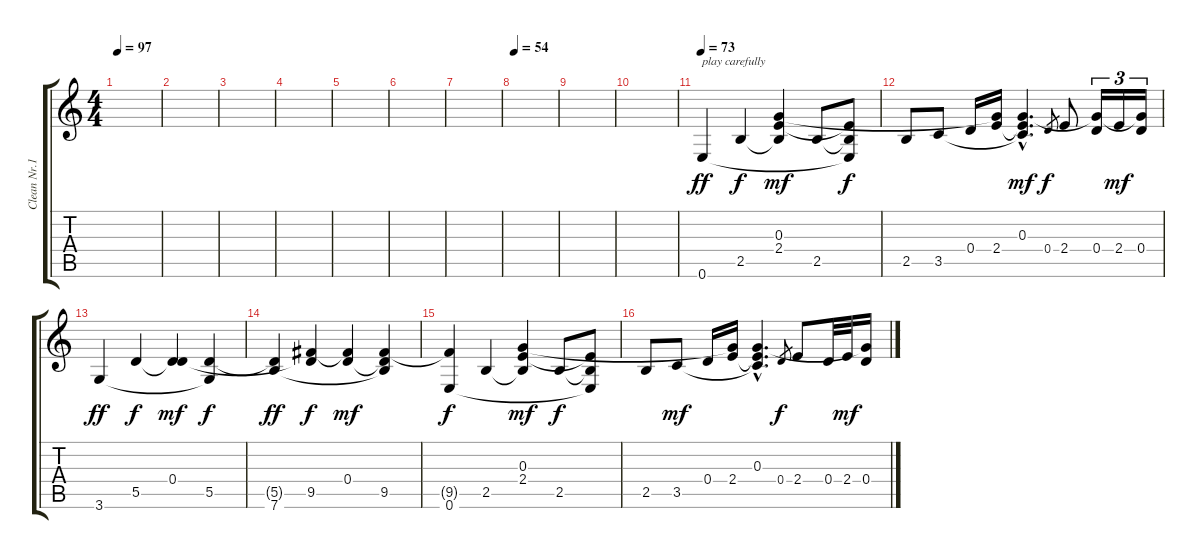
\track ("Clean Nr.1" "Clean Nr.1") {instrument electricguitarjazz}
\staff {score tabs}
\tuning (E4 B3 G3 D3 A2 E2) {hide}
\ts (4 4)
\tempo 97
\clef g2
\ks c
|
|
|
|
|
|
|
\tempo 54
|
|
|
\tempo 73
0.6.4{txt "play carefully" dy ff volume 10} 2.5.4{dy f} (0.3 2.4 2.5{t}).4{dy mf} 2.5.8 (2.4{t} 2.5{t} 0.6{t}).8{dy f} |
2.5.8 3.5.8 0.4.16 (0.3{t} 2.4).16 (0.3{hac} 2.4{hac t} 3.5{hac t}).4{d dy mf} 0.4.8{gr dy f} 2.4.8 (0.3{t} 0.4).16{tu (3 2)} 2.4.16{tu (3 2) dy mf} (0.3{t} 0.4).16{tu (3 2)} |
3.6.4{dy ff} 5.5.4{dy f} (0.4 5.5{t}).4{dy mf} (5.5 3.6{t}).4{dy f} |
(5.5{t} 7.6).4{dy ff} (0.4{t} 9.5).4{dy f} (0.4 9.5{t}).4{dy mf} (0.4{t} 9.5 7.6{t}).4 |
(9.5{t} 0.6).4{dy f} 2.5.4 (0.3 2.4 2.5{t}).4{dy mf} 2.5.8{dy f} (2.4{t} 2.5{t} 0.6{t}).8 |
2.5.8 3.5.8{dy mf} 0.4.16 (0.3{t} 2.4).16 (0.3{hac} 2.4{hac t} 3.5{hac t}).4{d} 0.4.8{gr dy f} 2.4.8 0.4.32 2.4.32{dy mf} (0.3{t} 0.4).16
